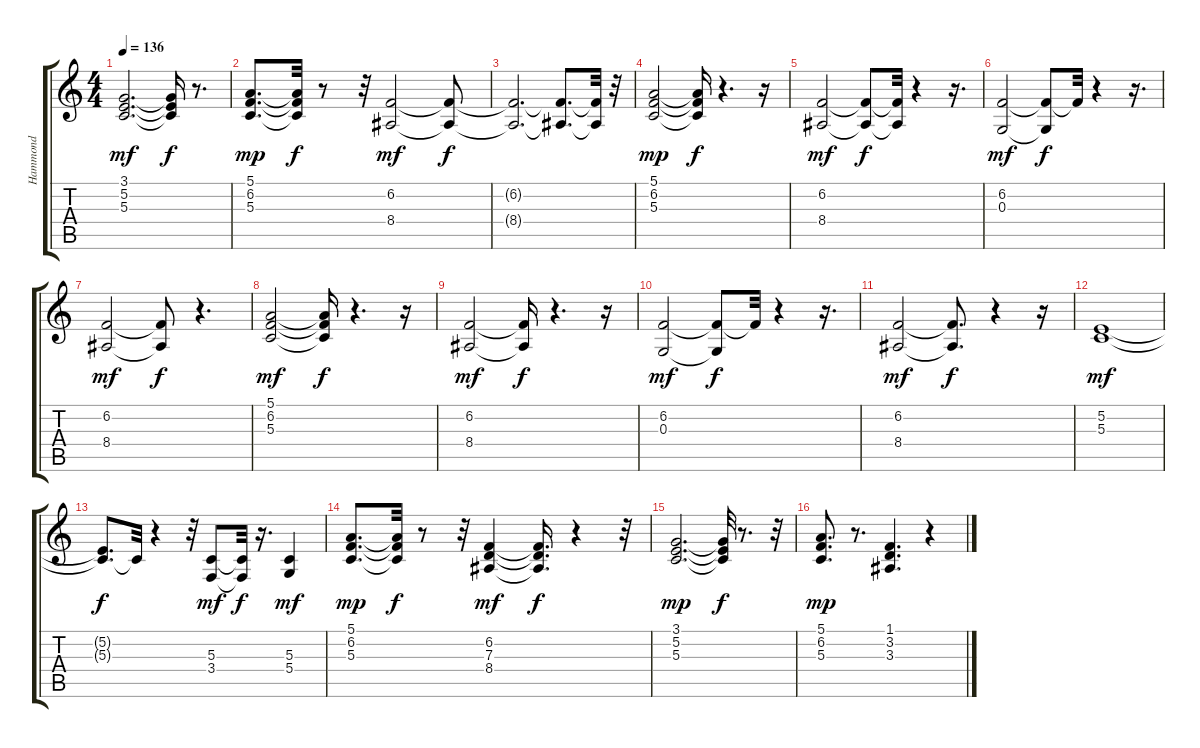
\track ("Hammond" "Hammond") {instrument drawbarorgan}
\staff {score tabs}
\tuning (E4 B3 G3 D3 A2 E2) {hide}
\ts (4 4)
\tempo 136
\clef g2
\ks c
(3.1 5.2 5.3).2{d dy mf} (3.1{t} 5.2{t} 5.3{t}).16{dy f} r.8{d} |
(5.1 6.2 5.3).8{d dy mp} (5.1{t} 6.2{t} 5.3{t}).32{dy f} r.8 r.32 (6.2 8.4).2{dy mf} (6.2{t} 8.4{t}).8{dy f} |
(6.2{t} 8.4{t}).2{d} (6.2{t} 8.4{t}).8{d} (6.2{t} 8.4{t}).32 r.32 |
(5.1 6.2 5.3).2{dy mp} (5.1{t} 6.2{t} 5.3{t}).16{dy f} r.4{d} r.16 |
(6.2 8.4).2{dy mf} (6.2{t} 8.4{t}).8{dy f} (6.2{t} 8.4{t}).32 r.4 r.16{d} |
(6.2 0.3).2{dy mf} (6.2{t} 0.3{t}).8{dy f} 6.2{t}.32 r.4 r.16{d} |
(6.2 8.4).2{dy mf} (6.2{t} 8.4{t}).8{dy f} r.4{d} |
(5.1 6.2 5.3).2{dy mf} (5.1{t} 6.2{t} 5.3{t}).16{dy f} r.4{d} r.16 |
(6.2 8.4).2{dy mf} (6.2{t} 8.4{t}).16{dy f} r.4{d} r.16 |
(6.2 0.3).2{dy mf} (6.2{t} 0.3{t}).8{dy f} 6.2{t}.32 r.4 r.16{d} |
(6.2 8.4).2{dy mf} (6.2{t} 8.4{t}).8{d dy f} r.4 r.16 |
(5.2 5.3).1{dy mf} |
(5.2{t} 5.3{t}).8{d dy f} 5.3{t}.32 r.4 r.32 (5.3 3.4).8{dy mf} (5.3{t} 3.4{t}).32{dy f} r.16{d} (5.3 5.4).4{dy mf} |
(5.1 6.2 5.3).8{d dy mp} (5.1{t} 6.2{t} 5.3{t}).32{dy f} r.8 r.32 (6.2 7.3 8.4).4{dy mf} (6.2{t} 7.3{t} 8.4{t}).16{d dy f} r.4 r.32 |
(3.1 5.2 5.3).2{d dy mp} (3.1{t} 5.2{t} 5.3{t}).32{dy f} r.8{d} r.32 |
(5.1 6.2 5.3).8{d dy mp} r.8{d} (1.1 3.2 3.3).4{d} r.4
